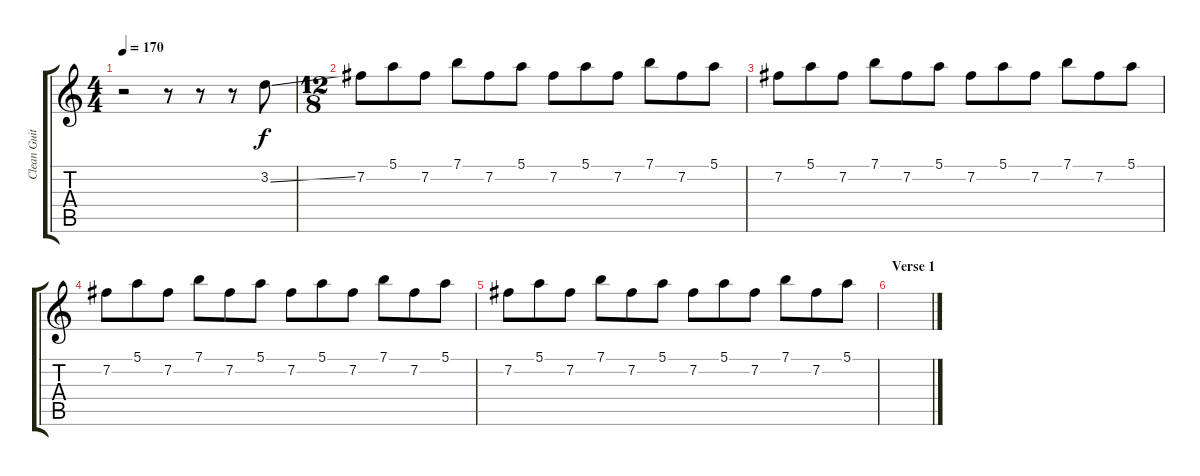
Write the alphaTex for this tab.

\track ("Clean Guitar Theme" "Clean Guit") {instrument electricguitarjazz}
\staff {score tabs}
\tuning (E4 B3 G3 D3 A2 E2) {hide}
\ts (4 4)
\tempo 170
\clef g2
\ks c
r.2{dy f instrument electricguitarjazz} r.8 r.8 r.8 3.2{ss}.8{instrument electricguitarjazz} |
\ts (12 8)
7.2.8 5.1.8 7.2.8 7.1.8 7.2.8 5.1.8 7.2.8 5.1.8 7.2.8 7.1.8 7.2.8 5.1.8 |
7.2.8 5.1.8 7.2.8 7.1.8 7.2.8 5.1.8 7.2.8 5.1.8 7.2.8 7.1.8 7.2.8 5.1.8 |
7.2.8 5.1.8 7.2.8 7.1.8 7.2.8 5.1.8 7.2.8 5.1.8 7.2.8 7.1.8 7.2.8 5.1.8 |
7.2.8 5.1.8 7.2.8 7.1.8 7.2.8 5.1.8 7.2.8 5.1.8 7.2.8 7.1.8 7.2.8 5.1.8 |
\section ("" "Verse 1")
